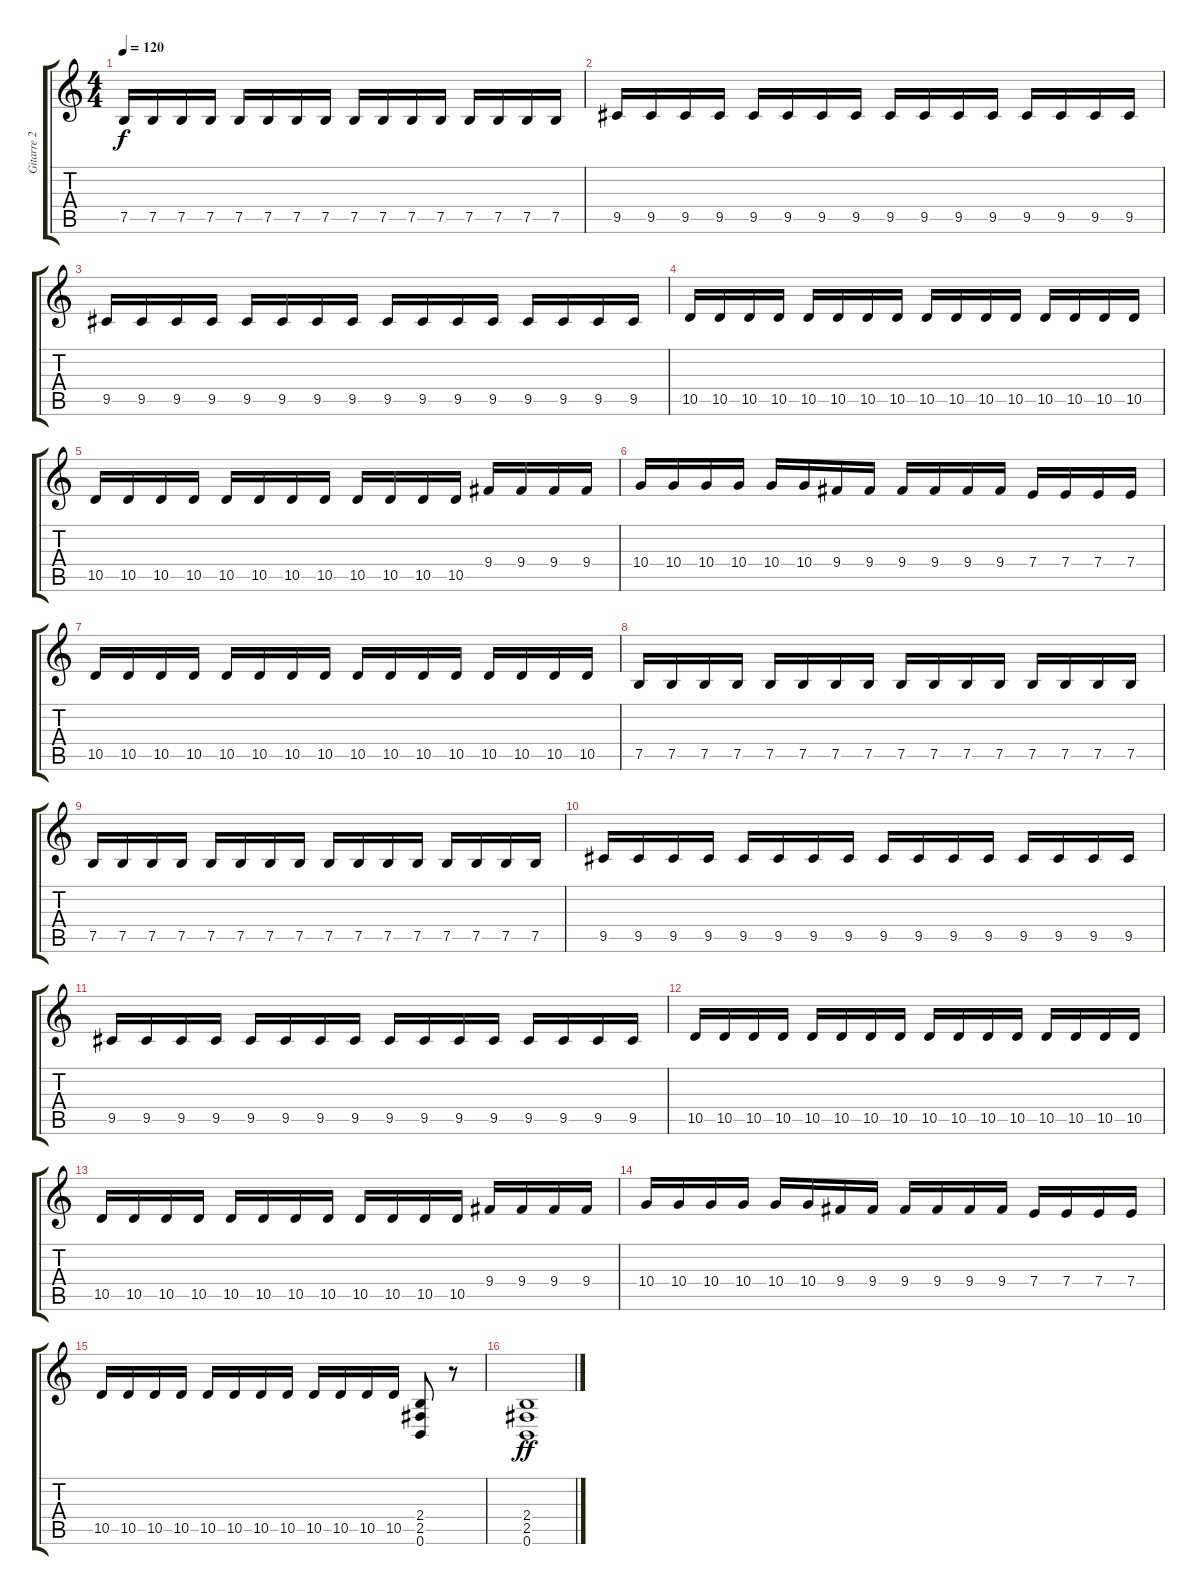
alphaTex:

\track ("Gitarre 2" "Gitarre 2") {instrument distortionguitar}
\staff {score tabs}
\tuning (B3 Gb3 D3 A2 E2 B1) {hide}
\ts (4 4)
\tempo 120
\clef g2
\ks c
7.5.16{dy f} 7.5.16 7.5.16 7.5.16 7.5.16 7.5.16 7.5.16 7.5.16 7.5.16 7.5.16 7.5.16 7.5.16 7.5.16 7.5.16 7.5.16 7.5.16 |
9.5.16 9.5.16 9.5.16 9.5.16 9.5.16 9.5.16 9.5.16 9.5.16 9.5.16 9.5.16 9.5.16 9.5.16 9.5.16 9.5.16 9.5.16 9.5.16 |
9.5.16 9.5.16 9.5.16 9.5.16 9.5.16 9.5.16 9.5.16 9.5.16 9.5.16 9.5.16 9.5.16 9.5.16 9.5.16 9.5.16 9.5.16 9.5.16 |
10.5.16 10.5.16 10.5.16 10.5.16 10.5.16 10.5.16 10.5.16 10.5.16 10.5.16 10.5.16 10.5.16 10.5.16 10.5.16 10.5.16 10.5.16 10.5.16 |
10.5.16 10.5.16 10.5.16 10.5.16 10.5.16 10.5.16 10.5.16 10.5.16 10.5.16 10.5.16 10.5.16 10.5.16 9.4.16 9.4.16 9.4.16 9.4.16 |
10.4.16 10.4.16 10.4.16 10.4.16 10.4.16 10.4.16 9.4.16 9.4.16 9.4.16 9.4.16 9.4.16 9.4.16 7.4.16 7.4.16 7.4.16 7.4.16 |
10.5.16 10.5.16 10.5.16 10.5.16 10.5.16 10.5.16 10.5.16 10.5.16 10.5.16 10.5.16 10.5.16 10.5.16 10.5.16 10.5.16 10.5.16 10.5.16 |
7.5.16 7.5.16 7.5.16 7.5.16 7.5.16 7.5.16 7.5.16 7.5.16 7.5.16 7.5.16 7.5.16 7.5.16 7.5.16 7.5.16 7.5.16 7.5.16 |
7.5.16 7.5.16 7.5.16 7.5.16 7.5.16 7.5.16 7.5.16 7.5.16 7.5.16 7.5.16 7.5.16 7.5.16 7.5.16 7.5.16 7.5.16 7.5.16 |
9.5.16 9.5.16 9.5.16 9.5.16 9.5.16 9.5.16 9.5.16 9.5.16 9.5.16 9.5.16 9.5.16 9.5.16 9.5.16 9.5.16 9.5.16 9.5.16 |
9.5.16 9.5.16 9.5.16 9.5.16 9.5.16 9.5.16 9.5.16 9.5.16 9.5.16 9.5.16 9.5.16 9.5.16 9.5.16 9.5.16 9.5.16 9.5.16 |
10.5.16 10.5.16 10.5.16 10.5.16 10.5.16 10.5.16 10.5.16 10.5.16 10.5.16 10.5.16 10.5.16 10.5.16 10.5.16 10.5.16 10.5.16 10.5.16 |
10.5.16 10.5.16 10.5.16 10.5.16 10.5.16 10.5.16 10.5.16 10.5.16 10.5.16 10.5.16 10.5.16 10.5.16 9.4.16 9.4.16 9.4.16 9.4.16 |
10.4.16 10.4.16 10.4.16 10.4.16 10.4.16 10.4.16 9.4.16 9.4.16 9.4.16 9.4.16 9.4.16 9.4.16 7.4.16 7.4.16 7.4.16 7.4.16 |
10.5.16 10.5.16 10.5.16 10.5.16 10.5.16 10.5.16 10.5.16 10.5.16 10.5.16 10.5.16 10.5.16 10.5.16 (2.4 2.5 0.6).8 r.8 |
(2.4 2.5 0.6).1{dy ff}
